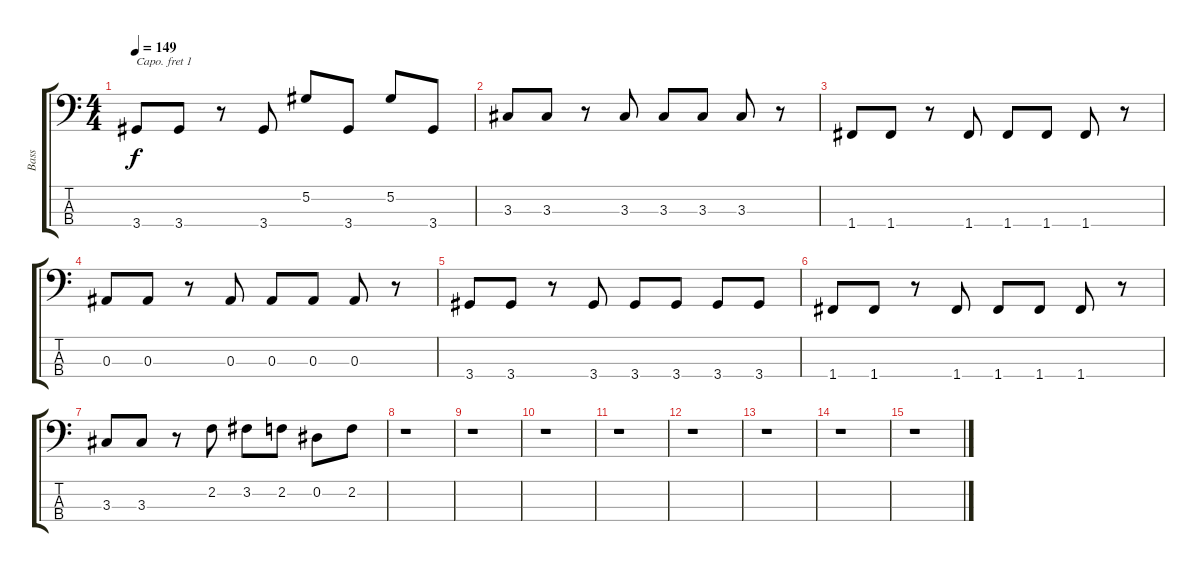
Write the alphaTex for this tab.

\track ("Bass" "Bass") {instrument electricbassfinger}
\staff {score tabs}
\capo 1
\tuning (G2 D2 A1 E1) {hide}
\ts (4 4)
\tempo 149
\clef f4
\ks c
3.4.8{dy f} 3.4.8 r.8 3.4.8 5.2.8 3.4.8 5.2.8 3.4.8 |
3.3.8 3.3.8 r.8 3.3.8 3.3.8 3.3.8 3.3.8 r.8 |
1.4.8 1.4.8 r.8 1.4.8 1.4.8 1.4.8 1.4.8 r.8 |
0.3.8 0.3.8 r.8 0.3.8 0.3.8 0.3.8 0.3.8 r.8 |
3.4.8 3.4.8 r.8 3.4.8 3.4.8 3.4.8 3.4.8 3.4.8 |
1.4.8 1.4.8 r.8 1.4.8 1.4.8 1.4.8 1.4.8 r.8 |
3.3.8 3.3.8 r.8 2.2.8 3.2.8 2.2.8 0.2.8 2.2.8 |
r.1 |
r.1 |
r.1 |
r.1 |
r.1 |
r.1 |
r.1 |
r.1
